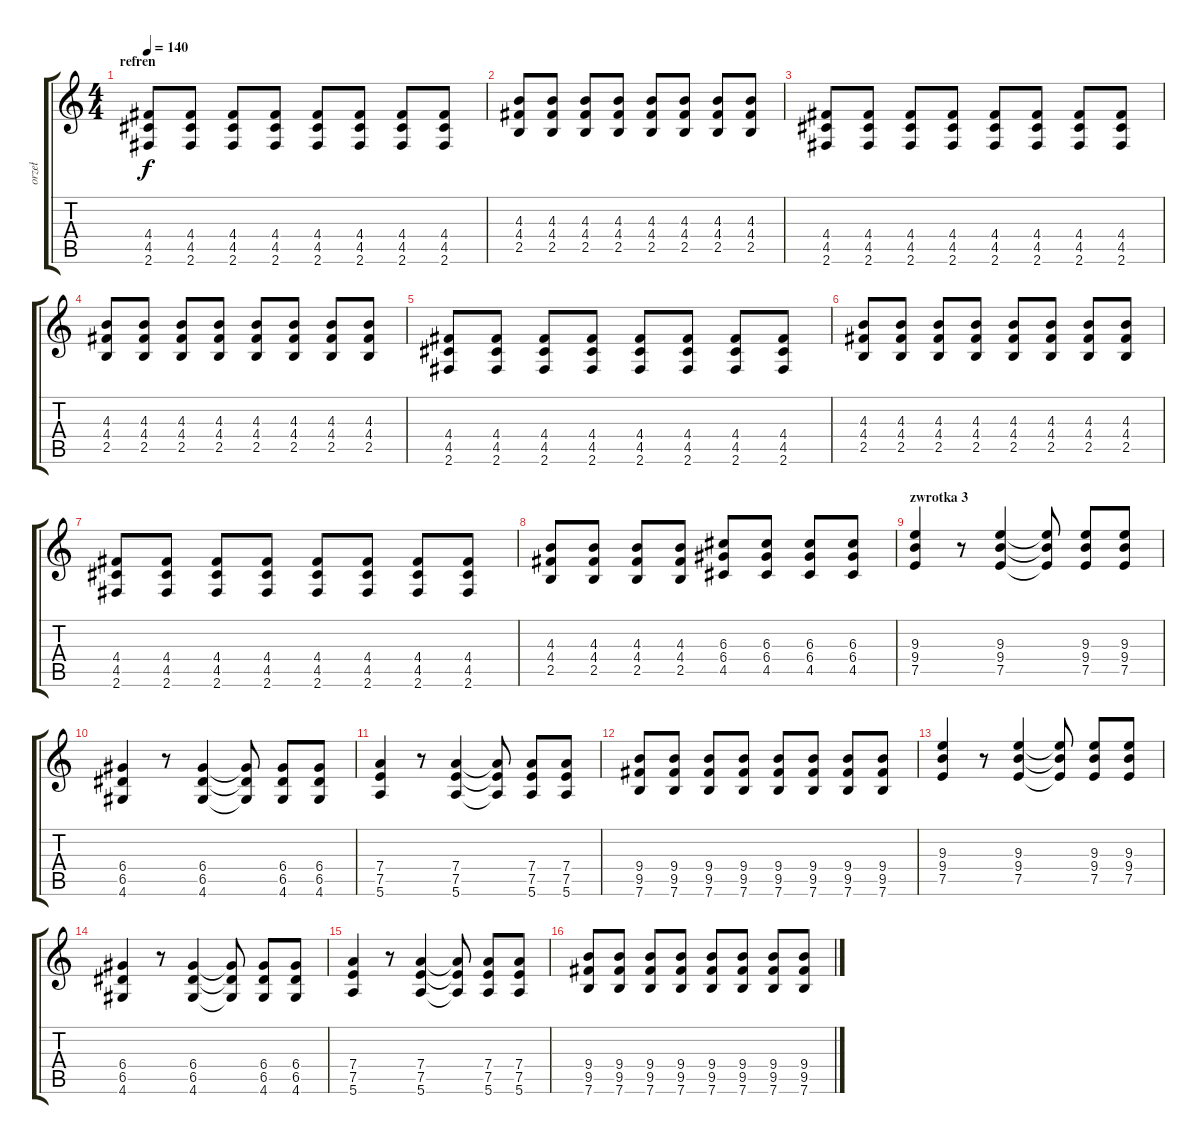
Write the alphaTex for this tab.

\track ("orzeł" "orzeł") {instrument overdrivenguitar}
\staff {score tabs}
\tuning (E4 B3 G3 D3 A2 E2) {hide}
\ts (4 4)
\section ("" "refren")
\tempo 140
\clef g2
\ks c
(4.4 4.5 2.6).8{dy f} (4.4 4.5 2.6).8 (4.4 4.5 2.6).8 (4.4 4.5 2.6).8 (4.4 4.5 2.6).8 (4.4 4.5 2.6).8 (4.4 4.5 2.6).8 (4.4 4.5 2.6).8 |
(4.3 4.4 2.5).8 (4.3 4.4 2.5).8 (4.3 4.4 2.5).8 (4.3 4.4 2.5).8 (4.3 4.4 2.5).8 (4.3 4.4 2.5).8 (4.3 4.4 2.5).8 (4.3 4.4 2.5).8 |
(4.4 4.5 2.6).8 (4.4 4.5 2.6).8 (4.4 4.5 2.6).8 (4.4 4.5 2.6).8 (4.4 4.5 2.6).8 (4.4 4.5 2.6).8 (4.4 4.5 2.6).8 (4.4 4.5 2.6).8 |
(4.3 4.4 2.5).8 (4.3 4.4 2.5).8 (4.3 4.4 2.5).8 (4.3 4.4 2.5).8 (4.3 4.4 2.5).8 (4.3 4.4 2.5).8 (4.3 4.4 2.5).8 (4.3 4.4 2.5).8 |
(4.4 4.5 2.6).8 (4.4 4.5 2.6).8 (4.4 4.5 2.6).8 (4.4 4.5 2.6).8 (4.4 4.5 2.6).8 (4.4 4.5 2.6).8 (4.4 4.5 2.6).8 (4.4 4.5 2.6).8 |
(4.3 4.4 2.5).8 (4.3 4.4 2.5).8 (4.3 4.4 2.5).8 (4.3 4.4 2.5).8 (4.3 4.4 2.5).8 (4.3 4.4 2.5).8 (4.3 4.4 2.5).8 (4.3 4.4 2.5).8 |
(4.4 4.5 2.6).8 (4.4 4.5 2.6).8 (4.4 4.5 2.6).8 (4.4 4.5 2.6).8 (4.4 4.5 2.6).8 (4.4 4.5 2.6).8 (4.4 4.5 2.6).8 (4.4 4.5 2.6).8 |
(4.3 4.4 2.5).8 (4.3 4.4 2.5).8 (4.3 4.4 2.5).8 (4.3 4.4 2.5).8 (6.3 6.4 4.5).8 (6.3 6.4 4.5).8 (6.3 6.4 4.5).8 (6.3 6.4 4.5).8 |
\section ("" "zwrotka 3")
(9.3 9.4 7.5).4 r.8 (9.3 9.4 7.5).4 (9.3{t} 9.4{t} 7.5{t}).8 (9.3 9.4 7.5).8 (9.3 9.4 7.5).8 |
(6.4 6.5 4.6).4 r.8 (6.4 6.5 4.6).4 (6.4{t} 6.5{t} 4.6{t}).8 (6.4 6.5 4.6).8 (6.4 6.5 4.6).8 |
(7.4 7.5 5.6).4 r.8 (7.4 7.5 5.6).4 (7.4{t} 7.5{t} 5.6{t}).8 (7.4 7.5 5.6).8 (7.4 7.5 5.6).8 |
(9.4 9.5 7.6).8 (9.4 9.5 7.6).8 (9.4 9.5 7.6).8 (9.4 9.5 7.6).8 (9.4 9.5 7.6).8 (9.4 9.5 7.6).8 (9.4 9.5 7.6).8 (9.4 9.5 7.6).8 |
(9.3 9.4 7.5).4 r.8 (9.3 9.4 7.5).4 (9.3{t} 9.4{t} 7.5{t}).8 (9.3 9.4 7.5).8 (9.3 9.4 7.5).8 |
(6.4 6.5 4.6).4 r.8 (6.4 6.5 4.6).4 (6.4{t} 6.5{t} 4.6{t}).8 (6.4 6.5 4.6).8 (6.4 6.5 4.6).8 |
(7.4 7.5 5.6).4 r.8 (7.4 7.5 5.6).4 (7.4{t} 7.5{t} 5.6{t}).8 (7.4 7.5 5.6).8 (7.4 7.5 5.6).8 |
(9.4 9.5 7.6).8 (9.4 9.5 7.6).8 (9.4 9.5 7.6).8 (9.4 9.5 7.6).8 (9.4 9.5 7.6).8 (9.4 9.5 7.6).8 (9.4 9.5 7.6).8 (9.4 9.5 7.6).8
